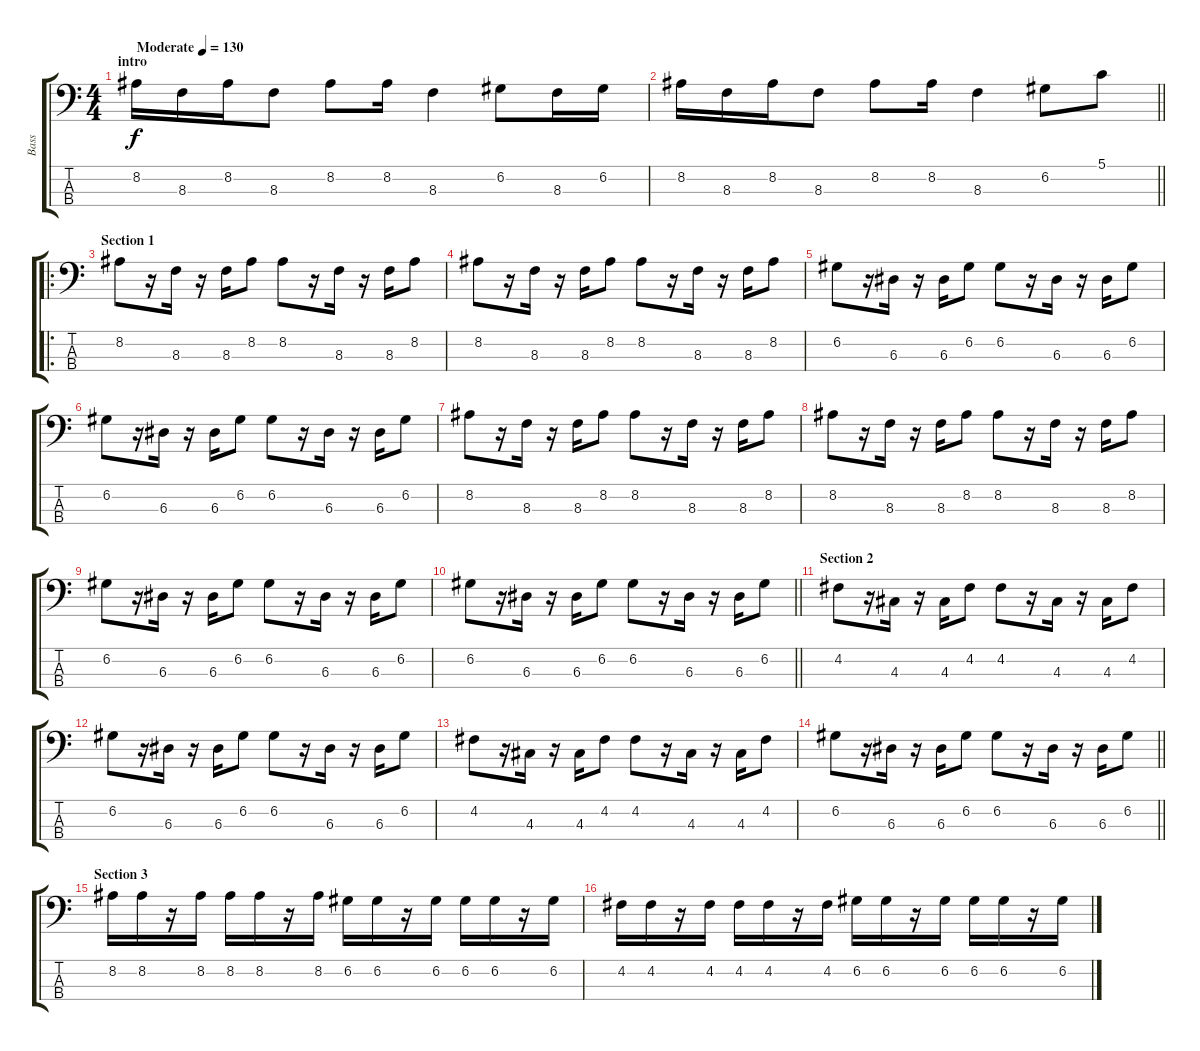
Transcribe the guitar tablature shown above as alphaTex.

\track ("Bass" "Bass") {instrument electricbassfinger}
\staff {score tabs}
\tuning (G2 D2 A1 E1) {hide}
\ts (4 4)
\section ("" "intro")
\tempo (130 "Moderate")
\clef f4
\ks c
8.2.16{dy f instrument electricbassfinger} 8.3.16 8.2.16 8.3.8 8.2.8 8.2.16 8.3.4 6.2.8 8.3.16 6.2.16 |
\barLineRight lightlight
8.2.16 8.3.16 8.2.16 8.3.8 8.2.8 8.2.16 8.3.4 6.2.8 5.1.8 |
\ro
\section ("" "Section 1")
8.2.8 r.16 8.3.16 r.16 8.3.16 8.2.8 8.2.8 r.16 8.3.16 r.16 8.3.16 8.2.8 |
8.2.8 r.16 8.3.16 r.16 8.3.16 8.2.8 8.2.8 r.16 8.3.16 r.16 8.3.16 8.2.8 |
6.2.8 r.16 6.3.16 r.16 6.3.16 6.2.8 6.2.8 r.16 6.3.16 r.16 6.3.16 6.2.8 |
6.2.8 r.16 6.3.16 r.16 6.3.16 6.2.8 6.2.8 r.16 6.3.16 r.16 6.3.16 6.2.8 |
8.2.8 r.16 8.3.16 r.16 8.3.16 8.2.8 8.2.8 r.16 8.3.16 r.16 8.3.16 8.2.8 |
8.2.8 r.16 8.3.16 r.16 8.3.16 8.2.8 8.2.8 r.16 8.3.16 r.16 8.3.16 8.2.8 |
6.2.8 r.16 6.3.16 r.16 6.3.16 6.2.8 6.2.8 r.16 6.3.16 r.16 6.3.16 6.2.8 |
\barLineRight lightlight
6.2.8 r.16 6.3.16 r.16 6.3.16 6.2.8 6.2.8 r.16 6.3.16 r.16 6.3.16 6.2.8 |
\section ("" "Section 2")
4.2.8 r.16 4.3.16 r.16 4.3.16 4.2.8 4.2.8 r.16 4.3.16 r.16 4.3.16 4.2.8 |
6.2.8 r.16 6.3.16 r.16 6.3.16 6.2.8 6.2.8 r.16 6.3.16 r.16 6.3.16 6.2.8 |
4.2.8 r.16 4.3.16 r.16 4.3.16 4.2.8 4.2.8 r.16 4.3.16 r.16 4.3.16 4.2.8 |
\barLineRight lightlight
6.2.8 r.16 6.3.16 r.16 6.3.16 6.2.8 6.2.8 r.16 6.3.16 r.16 6.3.16 6.2.8 |
\section ("" "Section 3")
8.2.16 8.2.16 r.16 8.2.16 8.2.16 8.2.16 r.16 8.2.16 6.2.16 6.2.16 r.16 6.2.16 6.2.16 6.2.16 r.16 6.2.16 |
4.2.16 4.2.16 r.16 4.2.16 4.2.16 4.2.16 r.16 4.2.16 6.2.16 6.2.16 r.16 6.2.16 6.2.16 6.2.16 r.16 6.2.16
